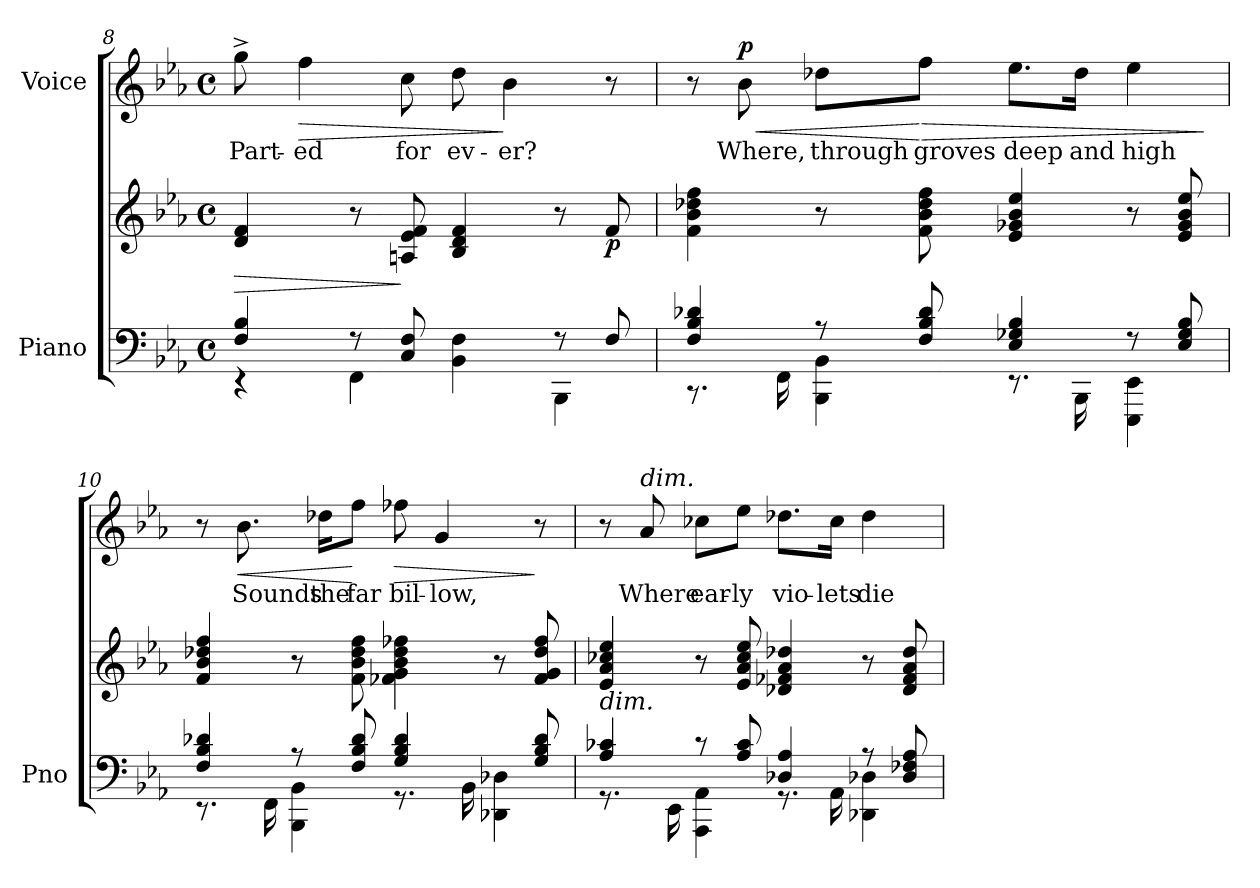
**kern	**kern	**dynam	**kern	**text	**dynam
*part2	*part2	*part2	*part1	*part1	*part1
*staff3	*staff2	*staff2/3	*staff1	*staff1	*staff1
*I"Piano	*	*	*I"Voice	*	*
*I'Pno	*	*	*	*	*
*clefF4	*clefG2	*	*clefG2	*	*
*k[b-e-a-]	*k[b-e-a-]	*	*k[b-e-a-]	*	*
*M4/4	*M4/4	*	*M4/4	*	*
*met(c)	*met(c)	*	*met(c)	*	*
=8	=8	=8	=8	=8	=8
*^	*	*	*	*	*
!	!	!	!LO:HP:b	!	!	!
4F/ 4B-/	4r	4d/ 4f/	>	8gg^\	Part-	.
!	!	!	!	!	!	!LO:HP:b
.	.	.	.	4ff\	-ed	>
8r	4FF\	8r	.	.	.	.
8C/ 8F/	.	8An/ 8e-/ 8f/	]	8cc\	for	.
4BB-\ 4F\	4ryy	4B-/ 4d/ 4f/	.	8dd\	ev-	.
.	.	.	.	4b-\	-er?	]
8r	4BBB-\	8r	.	.	.	.
!	!	!	!LO:DY:b	!	!	!
8F/	.	8f/	p	8r	.	.
=9	=9	=9	=9	=9	=9	=9
4F/ 4B-/ 4d-X/	8.r	4f\ 4b-\ 4dd-X\ 4ff\	.	8r	.	.
!	!	!	!	!	!	!LO:HP:b
!	!	!	!	!	!	!LO:DY:n=1:a
.	.	.	.	8b-\	Where,	< p
.	16FF\	.	.	.	.	.
8r	4BBB-\ 4BB-\	8r	.	8dd-X\L	through	.
!	!	!	!	!	!	!LO:HP:n=1:b
8F/ 8B-/ 8d-/	.	8f\ 8b-\ 8dd-\ 8ff\	.	8ff\J	groves	[ >
4E-/ 4G-X/ 4B-/	8.r	4e-/ 4g-X/ 4b-/ 4ee-/	.	8.ee-\L	deep	.
.	16BBB-\	.	.	16dd-\Jk	and	.
8r	4EEE-\ 4EE-\	8r	.	4ee-\	high	.
8E-/ 8G-/ 8B-/	.	8e-/ 8g-/ 8b-/ 8ee-/	.	.	.	.
*v	*v	*	*	*	*	*
.	.	.	.	.	]
=10	=10	=10	=10	=10	=10
*^	*	*	*	*	*
4F/ 4B-/ 4d-X/	8.r	4f/ 4b-/ 4dd-X/ 4ff/	.	8r	.	.
!	!	!	!	!	!	!LO:HP:b
.	.	.	.	8.b-\	Sounds	<
.	16FF\	.	.	.	.	.
8r	4BBB-\ 4BB-\	8r	.	.	.	.
.	.	.	.	16dd-X\KL	the	.
8F/ 8B-/ 8d-/	.	8f\ 8b-\ 8dd-\ 8ff\	.	8ff\J	far	[
!	!	!	!	!	!	!LO:HP:b
4G/ 4B-/ 4d-/	8.r	4f-X\ 4g\ 4b-\ 4dd-\ 4ff-X\	.	8ff-X\	bil-	>
.	.	.	.	4g/	-low,	.
.	16BB-\	.	.	.	.	.
8ryy	4DD-X\ 4D-X\	8r	.	.	.	.
8G/ 8B-/ 8d-/	.	8f-/ 8g/ 8dd-/ 8ff-/	.	8r	.	]
=11	=11	=11	=11	=11	=11	=11
!	!	!LO:TX:b:i:t=dim.	!	!	!	!
4A-/ 4c-X/	8.r	4e-/ 4a-/ 4cc-X/ 4ee-/	.	8r	.	.
!	!	!	!	!LO:TX:a:i:t=dim.	!	!
.	.	.	.	8a-/	Where	.
.	16EE-\	.	.	.	.	.
8r	4AAA-\ 4AA-\	8r	.	8cc-X\L	ear-	.
8A-/ 8c-/	.	8e-/ 8a-/ 8cc-/ 8ee-/	.	8ee-\J	-ly	.
4D-X/ 4A-/	8.r	4d-X/ 4f-X/ 4a-/ 4dd-X/	.	8.dd-X\L	vio-	.
.	16AA-\	.	.	16cc-\Jk	-lets	.
8r	4DD-X\ 4D-X\	8r	.	4dd-\	die	.
8D-/ 8F-X/ 8A-/	.	8d-/ 8f-/ 8a-/ 8dd-/	.	.	.	.
*v	*v	*	*	*	*	*
=	=	=	=	=	=
*-	*-	*-	*-	*-	*-
